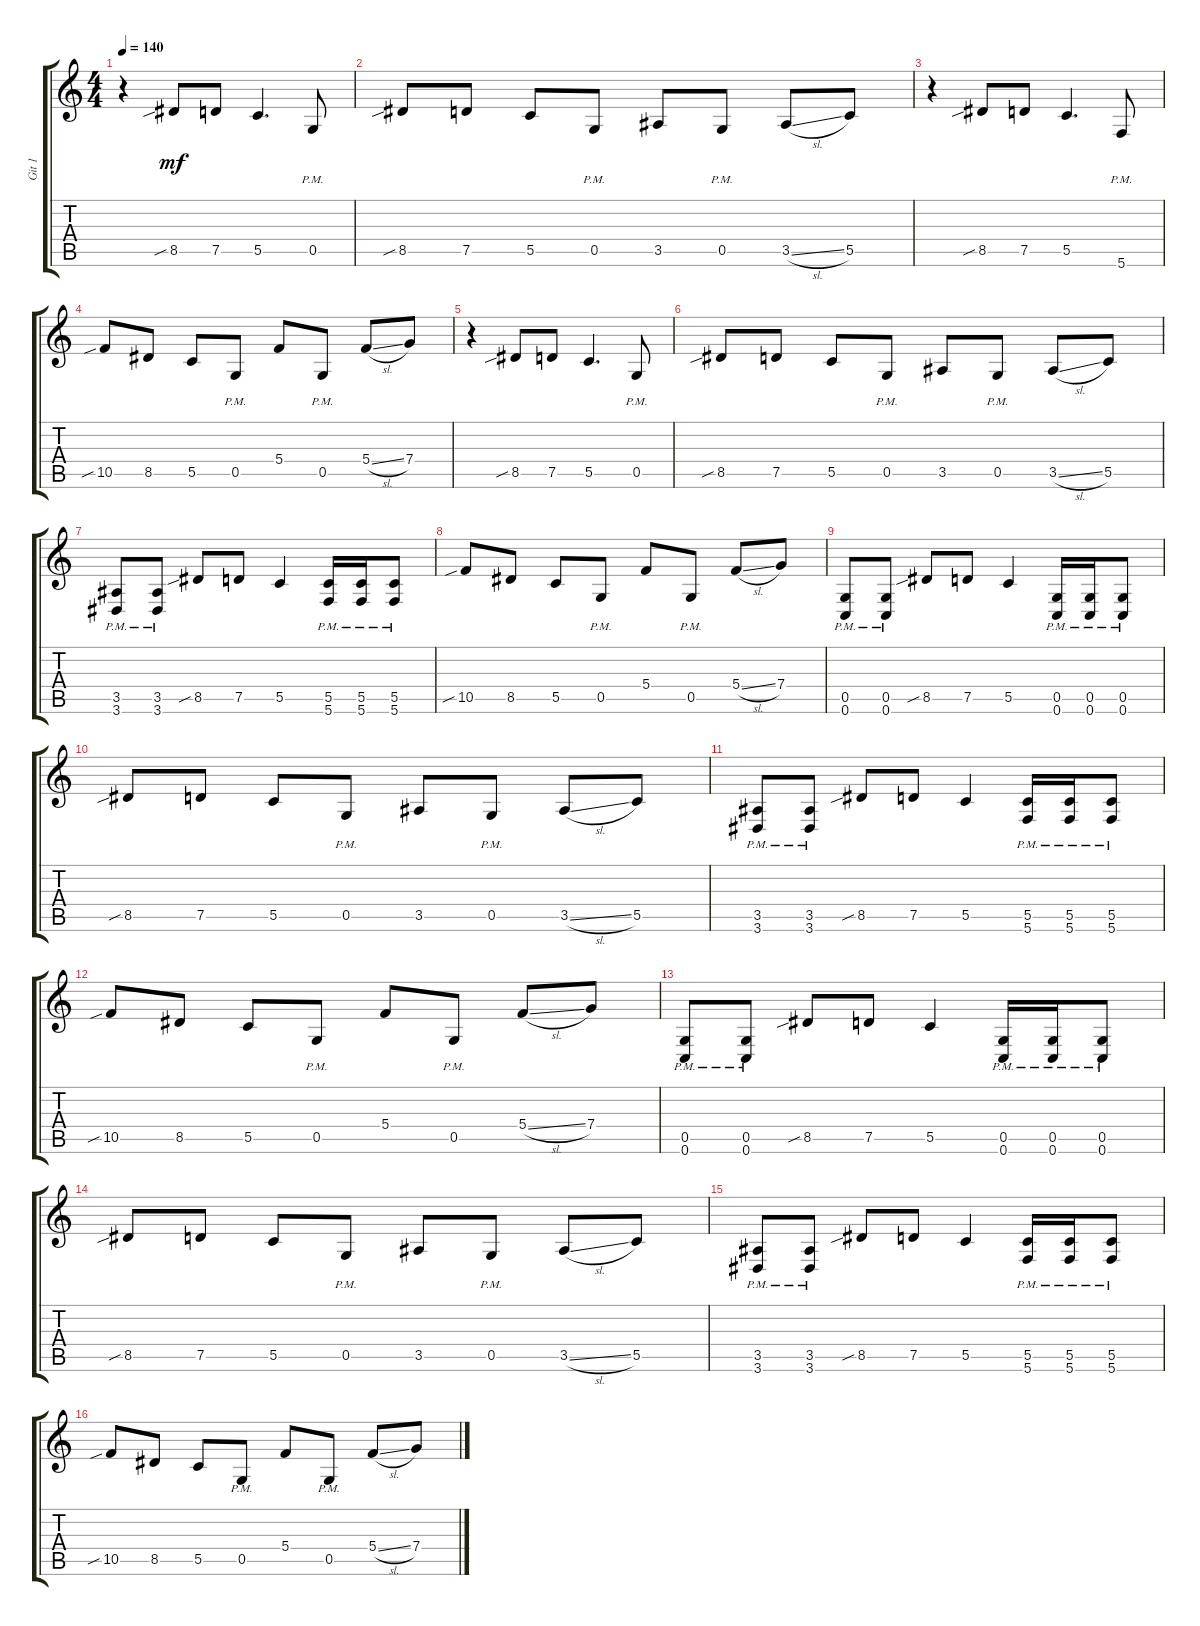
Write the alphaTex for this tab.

\track ("Git 1" "Git 1") {instrument acousticguitarsteel}
\staff {score tabs}
\tuning (D4 A3 F3 C3 G2 C2) {hide}
\ts (4 4)
\tempo 140
\clef g2
\ks c
r.4{dy mf instrument acousticguitarsteel} 8.5{sib}.8 7.5.8 5.5.4{d} 0.5{pm}.8 |
8.5{sib}.8 7.5.8 5.5.8 0.5{pm}.8 3.5.8 0.5{pm}.8 3.5{sl}.8 5.5.8 |
r.4 8.5{sib}.8 7.5.8 5.5.4{d} 5.6{pm}.8 |
10.5{sib}.8 8.5.8 5.5.8 0.5{pm}.8 5.4.8 0.5{pm}.8 5.4{sl}.8 7.4.8 |
r.4 8.5{sib}.8 7.5.8 5.5.4{d} 0.5{pm}.8 |
8.5{sib}.8 7.5.8 5.5.8 0.5{pm}.8 3.5.8 0.5{pm}.8 3.5{sl}.8 5.5.8 |
(3.5{pm} 3.6{pm}).8 (3.5{pm} 3.6{pm}).8 8.5{sib}.8 7.5.8 5.5.4 (5.5{pm} 5.6{pm}).16 (5.5{pm} 5.6{pm}).16 (5.5{pm} 5.6{pm}).8 |
10.5{sib}.8 8.5.8 5.5.8 0.5{pm}.8 5.4.8 0.5{pm}.8 5.4{sl}.8 7.4.8 |
(0.5{pm} 0.6{pm}).8 (0.5{pm} 0.6{pm}).8 8.5{sib}.8 7.5.8 5.5.4 (0.5{pm} 0.6{pm}).16 (0.5{pm} 0.6{pm}).16 (0.5{pm} 0.6{pm}).8 |
8.5{sib}.8 7.5.8 5.5.8 0.5{pm}.8 3.5.8 0.5{pm}.8 3.5{sl}.8 5.5.8 |
(3.5{pm} 3.6{pm}).8 (3.5{pm} 3.6{pm}).8 8.5{sib}.8 7.5.8 5.5.4 (5.5{pm} 5.6{pm}).16 (5.5{pm} 5.6{pm}).16 (5.5{pm} 5.6{pm}).8 |
10.5{sib}.8 8.5.8 5.5.8 0.5{pm}.8 5.4.8 0.5{pm}.8 5.4{sl}.8 7.4.8 |
(0.5{pm} 0.6{pm}).8 (0.5{pm} 0.6{pm}).8 8.5{sib}.8 7.5.8 5.5.4 (0.5{pm} 0.6{pm}).16 (0.5{pm} 0.6{pm}).16 (0.5{pm} 0.6{pm}).8 |
8.5{sib}.8 7.5.8 5.5.8 0.5{pm}.8 3.5.8 0.5{pm}.8 3.5{sl}.8 5.5.8 |
(3.5{pm} 3.6{pm}).8 (3.5{pm} 3.6{pm}).8 8.5{sib}.8 7.5.8 5.5.4 (5.5{pm} 5.6{pm}).16 (5.5{pm} 5.6{pm}).16 (5.5{pm} 5.6{pm}).8 |
10.5{sib}.8 8.5.8 5.5.8 0.5{pm}.8 5.4.8 0.5{pm}.8 5.4{sl}.8 7.4.8
